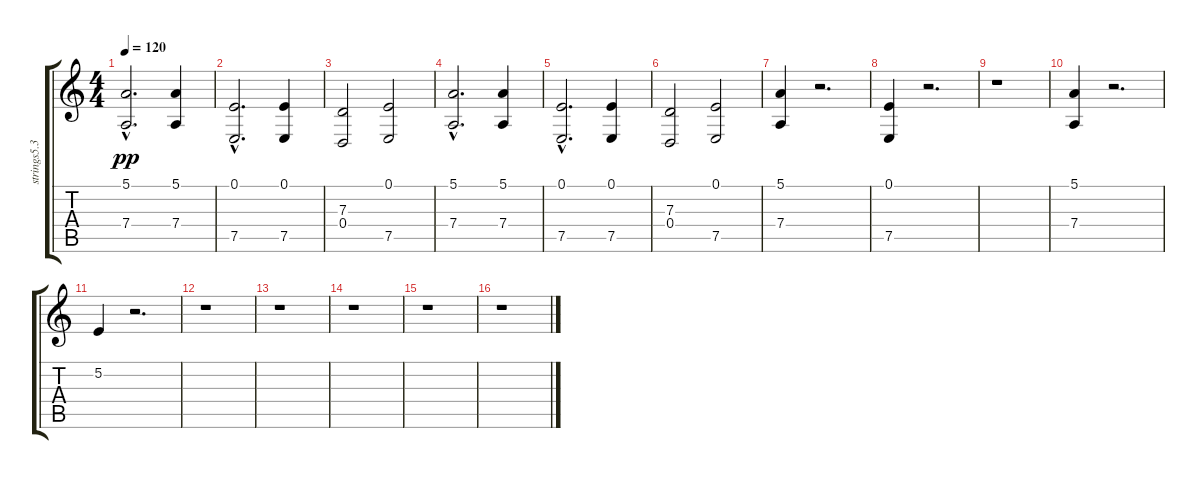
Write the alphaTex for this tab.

\track ("strings5.319" "strings5.3") {instrument stringensemble1}
\staff {score tabs}
\tuning (E4 B3 G3 D3 A2 E2) {hide}
\ts (4 4)
\tempo 120
\clef g2
\ks c
(5.1{hac} 7.4{hac}).2{d dy pp instrument stringensemble1} (5.1 7.4).4 |
(0.1 7.5{hac}).2{d} (0.1 7.5).4 |
(7.3 0.4).2 (0.1 7.5).2 |
(5.1{hac} 7.4{hac}).2{d} (5.1 7.4).4 |
(0.1 7.5{hac}).2{d} (0.1 7.5).4 |
(7.3 0.4).2 (0.1 7.5).2 |
(5.1 7.4).4 r.2{d} |
(0.1 7.5).4 r.2{d} |
r.1 |
(5.1 7.4).4 r.2{d} |
5.2.4 r.2{d} |
r.1 |
r.1 |
r.1 |
r.1 |
r.1
